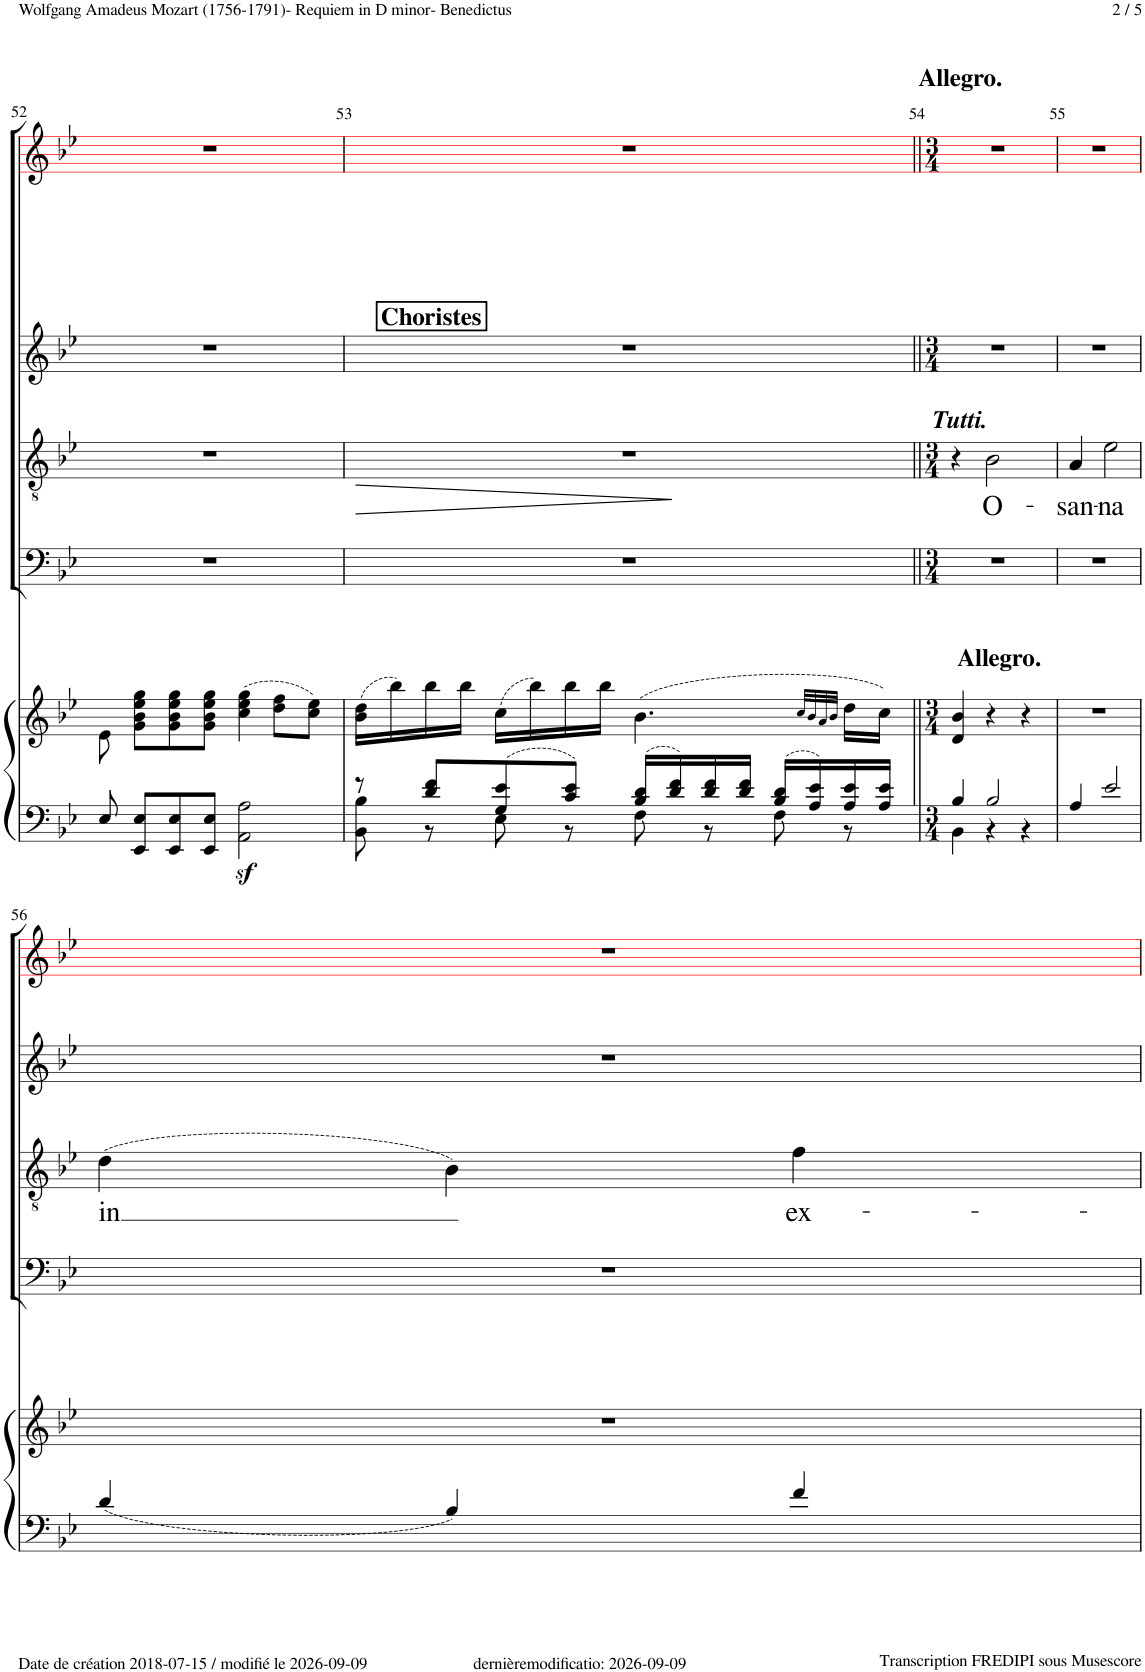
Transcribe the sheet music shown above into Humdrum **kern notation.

**kern	**kern	**kern	**kern	**text	**dynam	**kern	**kern
*part5	*part5	*part4	*part3	*part3	*part3	*part2	*part1
*staff6	*staff5	*staff4	*staff3	*staff3	*staff3	*staff2	*staff1
*I"Piano	*	*I"Bass	*I"Tenor	*	*	*I"Alto	*I"Soprano
*I'Pno	*	*	*	*	*	*	*
!!LO:PB:g=z
*clefF4	*clefG2	*clefF4	*clefGv2	*	*	*clefG2	*clefG2
*	*	*	*	*	*	*	*ITrd1c2
*k[b-e-]	*k[b-e-]	*k[b-e-]	*k[b-e-]	*	*	*k[b-e-]	*k[b-e-]
*M4/4	*M4/4	*M4/4	*M4/4	*	*	*M4/4	*M4/4
*met(c)	*met(c)	*met(c)	*met(c)	*	*	*met(c)	*met(c)
=52	=52	=52	=52	=52	=52	=52	=52
8E-/	8e-\	1r	1r	.	.	1r	1r
8EE-/ 8E-/L	8g\ 8b-\ 8ee-\ 8gg\L	.	.	.	.	.	.
8EE-/ 8E-/	8g\ 8b-\ 8ee-\ 8gg\	.	.	.	.	.	.
8EE-/ 8E-/J	8g\ 8b-\ 8ee-\ 8gg\J	.	.	.	.	.	.
2AA\z< 2A\z<	(4cc\ 4ee-\ 4gg\	.	.	.	.	.	.
.	8dd\ 8ff\L	.	.	.	.	.	.
.	8cc\ 8ee-\J)	.	.	.	.	.	.
=53	=53	=53	=53	=53	=53	=53	=53
*^	*	*	*	*	*	*	*
!	!	!	!	!	!	!	!	!LO:TX:b:B:t=Choristes
!	!	!	!	!	!	!LO:HP:b	!	!
8r	8BB-\ 8B-\	(16b-\ 16dd\LL	1r	1r	.	>	1r	1r
.	.	16bb-\)	.	.	.	.	.	.
8d/ 8f/L	8r	16bb-'\	.	.	.	.	.	.
.	.	16bb-'\JJ	.	.	.	.	.	.
8G/ 8e-/	8E-\	(16cc\LL	.	.	.	.	.	.
.	.	16bb-\)	.	.	.	.	.	.
8c/ 8e-/J	8r	16bb-'\	.	.	.	.	.	.
.	.	16bb-'\JJ	.	.	.	.	.	.
16B-/ 16d/LL	8F\	(4.b-\	.	.	.	.	.	.
16d/ 16f/	.	.	.	.	.	.	.	.
16d/' 16f/'	8r	.	.	.	.	.	.	.
16d/' 16f/'JJ	.	.	.	.	.	.	.	.
16B-/ 16d/LL	8F\	.	.	.	.	.	.	.
16A/ 16e-/	.	.	.	.	.	.	.	.
.	.	32qcc/LLL	.	.	.	.	.	.
.	.	32qb-/	.	.	.	.	.	.
.	.	32qa/	.	.	.	.	.	.
.	.	32qb-/JJJ	.	.	.	.	.	.
16A/'> 16e-/'>	8r	16dd\LL	.	.	.	.	.	.
16A/'> 16e-/'>JJ	.	16cc\JJ)	.	.	.	.	.	.
*v	*v	*	*	*	*	*	*	*
.	.	.	.	.	]	.	.
=54||	=54||	=54||	=54||	=54||	=54||	=54||	=54||
*M3/4	*M3/4	*M3/4	*M3/4	*	*	*M3/4	*M3/4
*^	*	*	*	*	*	*	*
!	!	!	!	!	!	!	!	!LO:TX:a:B:t=Allegro.
!	!	!LO:TX:a:B:t=Allegro.	!	!	!	!	!	!
4B-/	4BB-\	4d/ 4b-/	2.r	4r	.	.	2.r	2.r
!	!	!	!	!LO:TX:a:Bi:t=Tutti.	!	!	!	!
!	!	!	!	!	!LO:LY:b	!	!	!
2B-/	4r	4r	.	2B-!\	O-	.	.	.
.	4r	4r	.	.	.	.	.	.
=55	=55	=55	=55	=55	=55	=55	=55	=55
!	!	!	!	!	!LO:LY:b	!	!	!
*v	*v	*	*	*	*	*	*	*
4A/	2.r	2.r	4A!/	-san-	.	2.r	2.r
!	!	!	!	!LO:LY:b	!	!	!
2e-/	.	.	2e-!\	-na	.	.	.
!!LO:LB:g=z
=56	=56	=56	=56	=56	=56	=56	=56
!	!	!	!	!LO:LY:b	!	!	!
4d/	2.r	2.r	(4d!\	in	.	2.r	2.r
4B-/	.	.	4B-!\)	.	.	.	.
!	!	!	!	!LO:LY:b	!	!	!
4f/	.	.	4f!\	ex-	.	.	.
=	=	=	=	=	=	=	=
*-	*-	*-	*-	*-	*-	*-	*-
